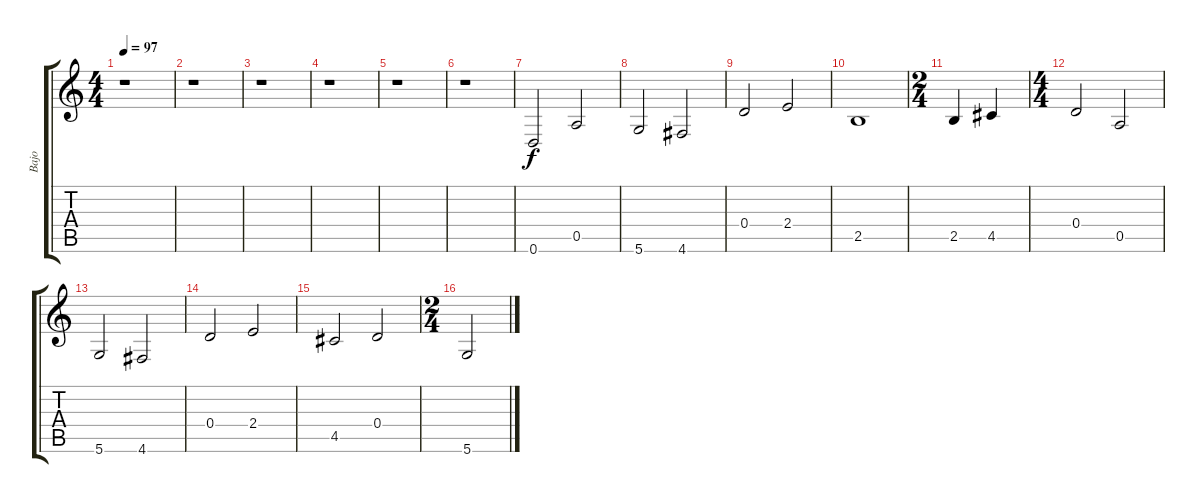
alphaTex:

\track ("Bajo" "Bajo") {instrument contrabass}
\staff {score tabs}
\tuning (E4 B3 G3 D3 A2 D2) {hide}
\ts (4 4)
\tempo 97
\clef g2
\ks c
r.1{dy f} |
r.1 |
r.1 |
r.1 |
r.1 |
r.1 |
0.6.2{volume 11} 0.5.2 |
5.6.2 4.6.2 |
0.4.2 2.4.2 |
2.5.1 |
\ts (2 4)
2.5.4 4.5.4 |
\ts (4 4)
0.4.2 0.5.2 |
5.6.2 4.6.2 |
0.4.2 2.4.2 |
4.5.2 0.4.2 |
\ts (2 4)
5.6.2
